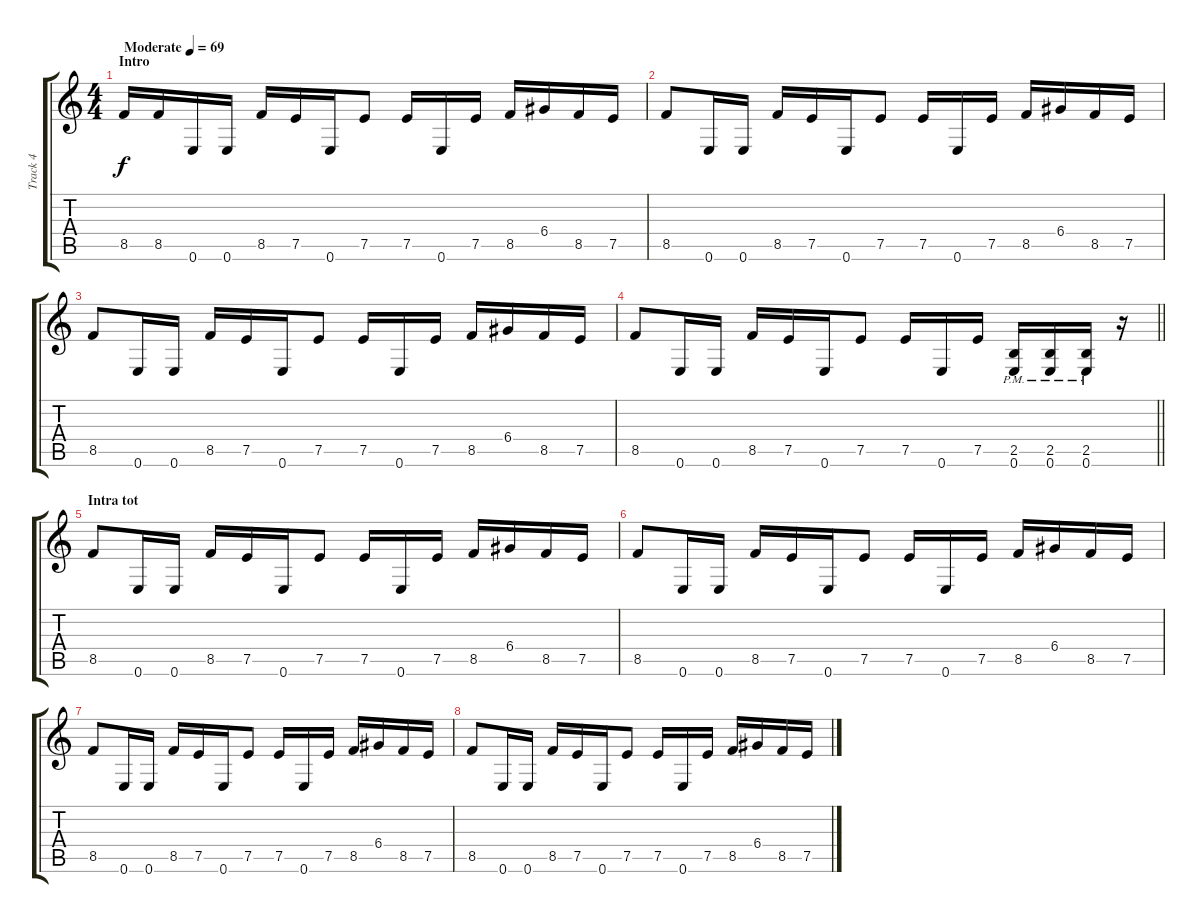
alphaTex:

\track ("Track 4" "Track 4") {instrument distortionguitar}
\staff {score tabs}
\tuning (E4 B3 G3 D3 A2 E2) {hide}
\ts (4 4)
\section ("" "Intro")
\tempo (69 "Moderate")
\clef g2
\ks c
8.5.16{dy f instrument distortionguitar} 8.5.16 0.6.16 0.6.16 8.5.16 7.5.16 0.6.16 7.5.8 7.5.16 0.6.16 7.5.16 8.5.16 6.4.16 8.5.16 7.5.16 |
8.5.8 0.6.16 0.6.16 8.5.16 7.5.16 0.6.16 7.5.8 7.5.16 0.6.16 7.5.16 8.5.16 6.4.16 8.5.16 7.5.16 |
8.5.8 0.6.16 0.6.16 8.5.16 7.5.16 0.6.16 7.5.8 7.5.16 0.6.16 7.5.16 8.5.16 6.4.16 8.5.16 7.5.16 |
\barLineRight lightlight
8.5.8 0.6.16 0.6.16 8.5.16 7.5.16 0.6.16 7.5.8 7.5.16 0.6.16 7.5.16 (2.5{pm} 0.6{pm}).16 (2.5{pm} 0.6{pm}).16 (2.5{pm} 0.6{pm}).16 r.16 |
\section ("" "Intra tot")
8.5.8 0.6.16 0.6.16 8.5.16 7.5.16 0.6.16 7.5.8 7.5.16 0.6.16 7.5.16 8.5.16 6.4.16 8.5.16 7.5.16 |
8.5.8 0.6.16 0.6.16 8.5.16 7.5.16 0.6.16 7.5.8 7.5.16 0.6.16 7.5.16 8.5.16 6.4.16 8.5.16 7.5.16 |
8.5.8 0.6.16 0.6.16 8.5.16 7.5.16 0.6.16 7.5.8 7.5.16 0.6.16 7.5.16 8.5.16 6.4.16 8.5.16 7.5.16 |
8.5.8 0.6.16 0.6.16 8.5.16 7.5.16 0.6.16 7.5.8 7.5.16 0.6.16 7.5.16 8.5.16 6.4.16 8.5.16 7.5.16
